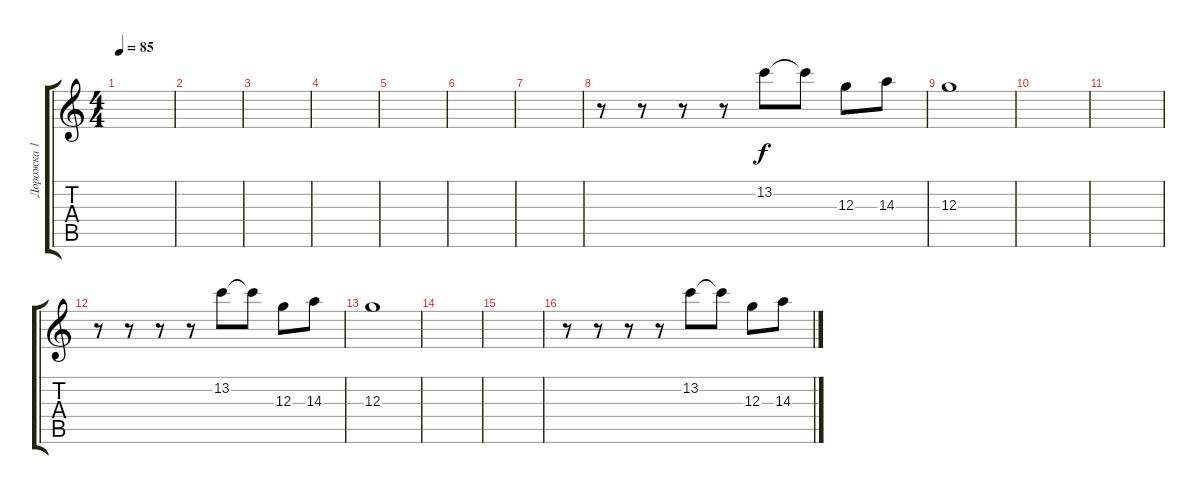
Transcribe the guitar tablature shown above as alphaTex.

\track ("Дорожка 1" "Дорожка 1") {instrument electricguitarjazz}
\staff {score tabs}
\tuning (E4 B3 G3 D3 A2 E2) {hide}
\ts (4 4)
\tempo 85
\clef g2
\ks c
|
|
|
|
|
|
|
r.8 r.8 r.8 r.8 13.2.8 13.2{t}.8 12.3.8 14.3.8 |
12.3.1 |
|
|
r.8 r.8 r.8 r.8 13.2.8 13.2{t}.8 12.3.8 14.3.8 |
12.3.1 |
|
|
r.8 r.8 r.8 r.8 13.2.8 13.2{t}.8 12.3.8 14.3.8
